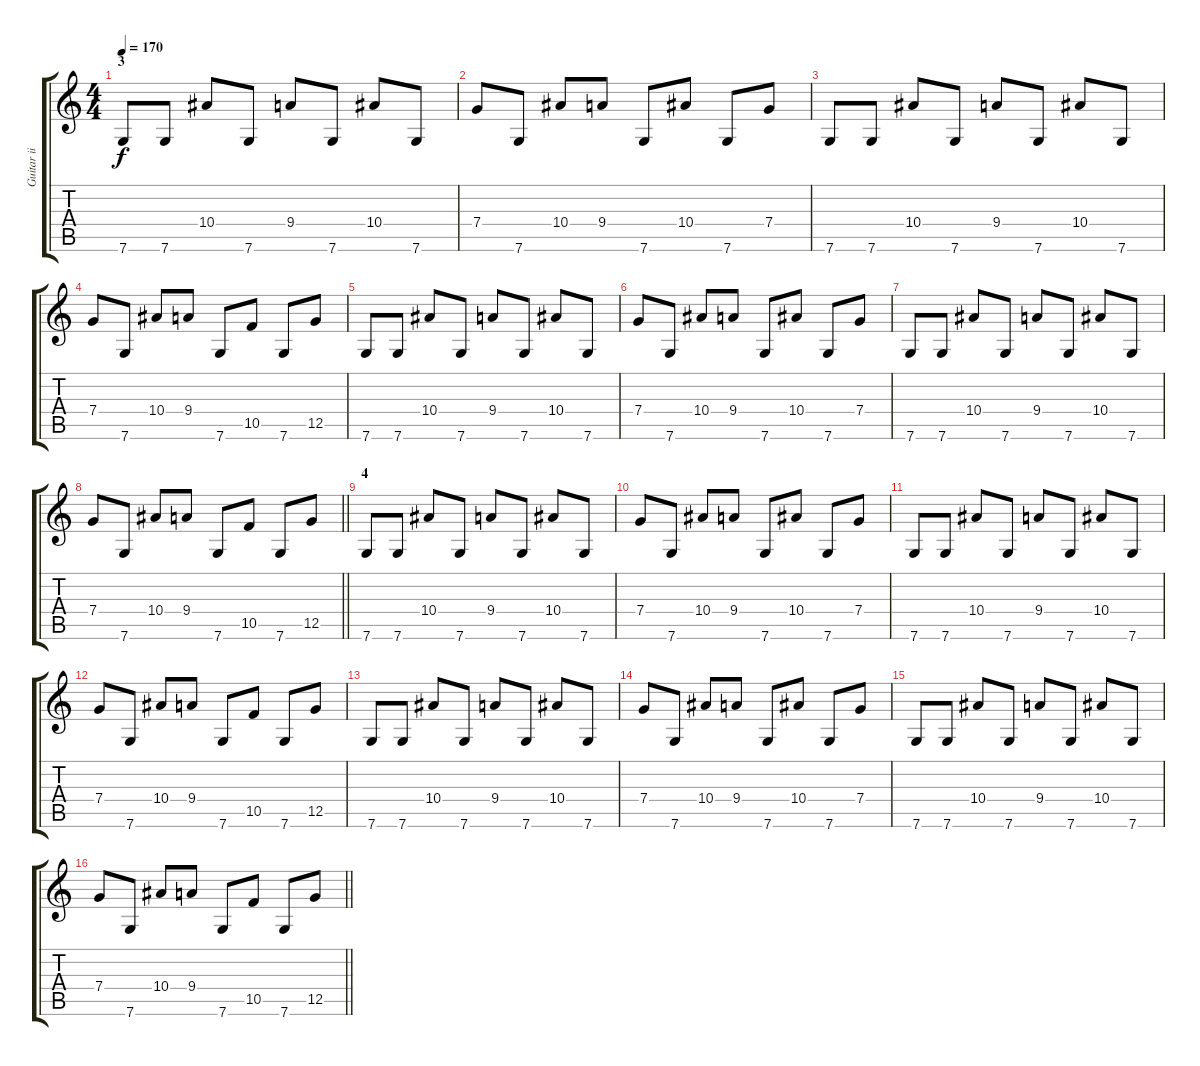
\track ("Guitar ii" "Guitar ii") {instrument distortionguitar}
\staff {score tabs}
\tuning (D4 A3 F3 C3 G2 C2) {hide}
\ts (4 4)
\section ("" "3")
\tempo 170
\clef g2
\ks c
7.6.8{dy f} 7.6.8 10.4.8 7.6.8 9.4.8 7.6.8 10.4.8 7.6.8 |
7.4.8 7.6.8 10.4.8 9.4.8 7.6.8 10.4.8 7.6.8 7.4.8 |
7.6.8 7.6.8 10.4.8 7.6.8 9.4.8 7.6.8 10.4.8 7.6.8 |
7.4.8 7.6.8 10.4.8 9.4.8 7.6.8 10.5.8 7.6.8 12.5.8 |
7.6.8 7.6.8 10.4.8 7.6.8 9.4.8 7.6.8 10.4.8 7.6.8 |
7.4.8 7.6.8 10.4.8 9.4.8 7.6.8 10.4.8 7.6.8 7.4.8 |
7.6.8 7.6.8 10.4.8 7.6.8 9.4.8 7.6.8 10.4.8 7.6.8 |
\barLineRight lightlight
7.4.8 7.6.8 10.4.8 9.4.8 7.6.8 10.5.8 7.6.8 12.5.8 |
\section ("" "4")
7.6.8 7.6.8 10.4.8 7.6.8 9.4.8 7.6.8 10.4.8 7.6.8 |
7.4.8 7.6.8 10.4.8 9.4.8 7.6.8 10.4.8 7.6.8 7.4.8 |
7.6.8 7.6.8 10.4.8 7.6.8 9.4.8 7.6.8 10.4.8 7.6.8 |
7.4.8 7.6.8 10.4.8 9.4.8 7.6.8 10.5.8 7.6.8 12.5.8 |
7.6.8 7.6.8 10.4.8 7.6.8 9.4.8 7.6.8 10.4.8 7.6.8 |
7.4.8 7.6.8 10.4.8 9.4.8 7.6.8 10.4.8 7.6.8 7.4.8 |
7.6.8 7.6.8 10.4.8 7.6.8 9.4.8 7.6.8 10.4.8 7.6.8 |
\barLineRight lightlight
7.4.8 7.6.8 10.4.8 9.4.8 7.6.8 10.5.8 7.6.8 12.5.8
